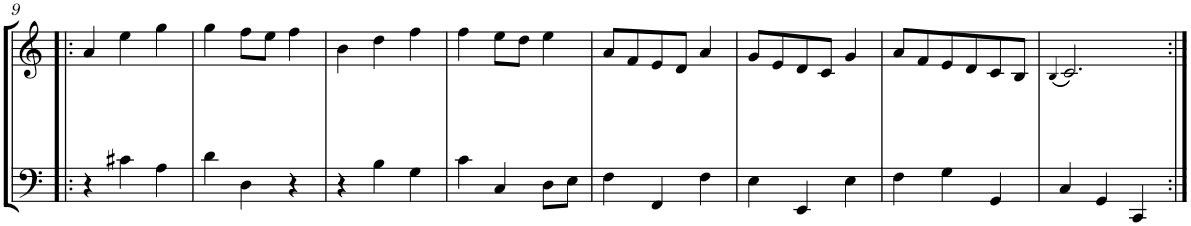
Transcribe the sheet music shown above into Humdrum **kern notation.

**kern	**kern
*part1	*part1
*staff2	*staff1
*I"Klavier	*
!!LO:PB:g=z
*clefF4	*clefG2
*k[]	*k[]
*M3/4	*M3/4
=9!|:	=9!|:
4r	4a/
4c#X\	4ee\
4A\	4gg\
=10	=10
4d\	4gg\
4D\	8ff\L
.	8ee\J
4r	4ff\
=11	=11
4r	4b\
4B\	4dd\
4G\	4ff\
=12	=12
4c\	4ff\
4C/	8ee\L
.	8dd\J
8D\L	4ee\
8E\J	.
=13	=13
4F\	8a/L
.	8f/
4FF/	8e/
.	8d/J
4F\	4a/
=14	=14
4E\	8g/L
.	8e/
4EE/	8d/
.	8c/J
4E\	4g/
=15	=15
4F\	8a/L
.	8f/
4G\	8e/
.	8d/
4GG/	8c/
.	8B/J
=16	=16
.	(4qB/
4C/	2.c/)
4GG/	.
4CC/	.
=:|!	=:|!
*-	*-
